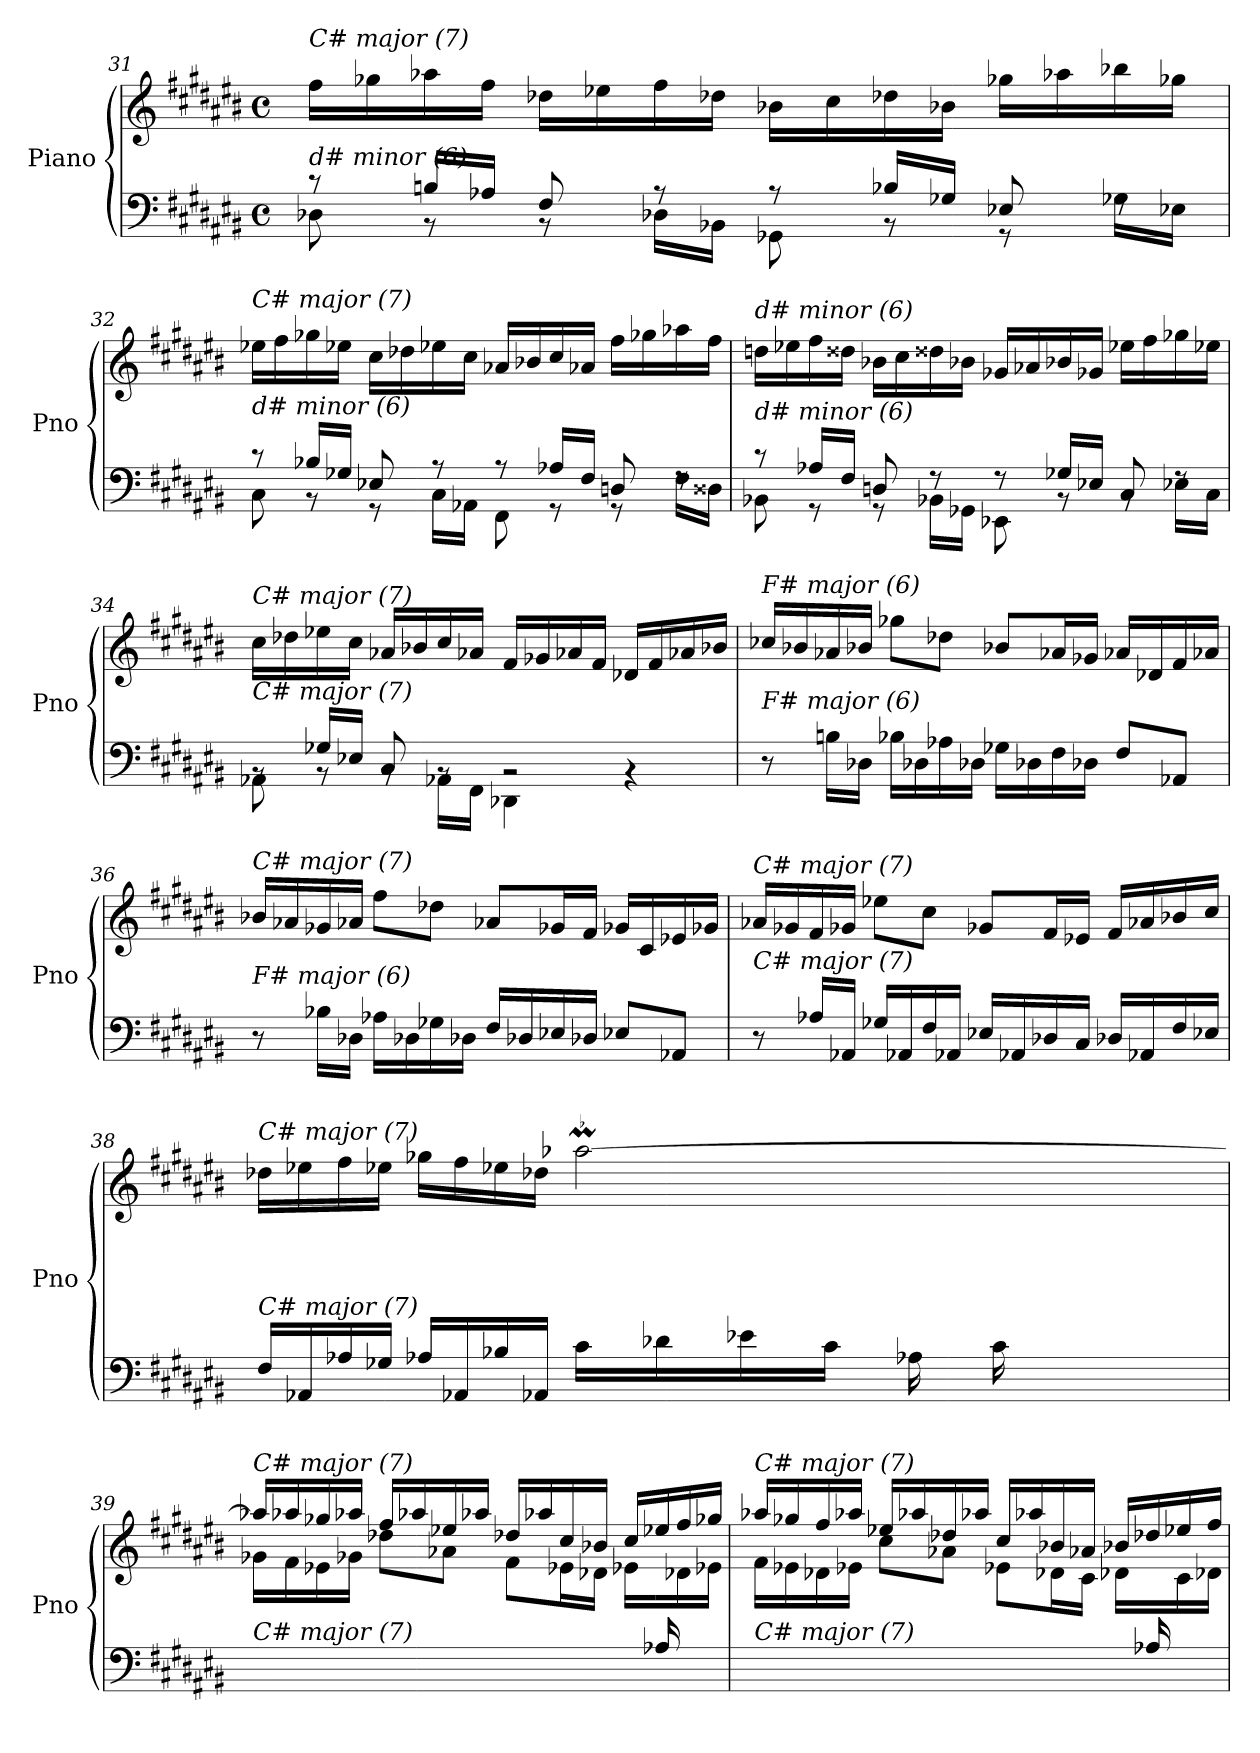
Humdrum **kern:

**kern	**kern
*part1	*part1
*staff2	*staff1
*I"Piano	*
*I'Pno	*
!!LO:PB:g=z
*clefF4	*clefG2
*k[f#c#g#d#a#e#b#]	*k[f#c#g#d#a#e#b#]
*M4/4	*M4/4
*met(c)	*met(c)
=31	=31
*^	*
!	!	!LO:TX:i:t=C# major (7)
!LO:TX:i:t=d# minor (6)	!	!
8r	8D-Xi\	16ff#i\LL
.	.	16gg-Xi\
16Bn/LL	8r	16aa-Xi\
16A-Xi/JJ	.	16ff#i\JJ
8F#i/	8r	16dd-Xi\LL
.	.	16ee-Xi\
8r	16D-Xi\LL	16ff#i\
.	16BB-Xi\JJ	16dd-Xi\JJ
8r	8GG-Xi\	16b-Xi\LL
.	.	16cc#i\
16B-Xi/LL	8r	16dd-Xi\
16G-Xi/JJ	.	16b-Xi\JJ
8E-Xi/	8r	16gg-Xi\LL
.	.	16aa-Xi\
8rF	16G-Xi\LL	16bb-Xi\
.	16E-Xi\JJ	16gg-Xi\JJ
=32	=32	=32
!	!	!LO:TX:i:t=C# major (7)
!LO:TX:i:t=d# minor (6)	!	!
8r	8C#i\	16ee-Xi\LL
.	.	16ff#i\
16B-Xi/LL	8r	16gg-Xi\
16G-Xi/JJ	.	16ee-Xi\JJ
8E-Xi/	8r	16cc#i\LL
.	.	16dd-Xi\
8r	16C#i\LL	16ee-Xi\
.	16AA-Xi\JJ	16cc#i\JJ
8r	8FF#i\	16a-Xi/LL
.	.	16b-Xi/
16A-Xi/LL	8r	16cc#i/
16F#i/JJ	.	16a-Xi/JJ
8Dni/	8r	16ff#i\LL
.	.	16gg-Xi\
8rF	16F#i\LL	16aa-Xi\
.	16D##Xi\JJ	16ff#i\JJ
=33	=33	=33
!	!	!LO:TX:i:t=d# minor (6)
!LO:TX:i:t=d# minor (6)	!	!
8r	8BB-Xi\	16ddni\LL
.	.	16ee-Xi\
16A-Xi/LL	8r	16ff#i\
16F#i/JJ	.	16dd##i\JJ
8Dni/	8r	16b-Xi\LL
.	.	16cc#i\
8r	16BB-Xi\LL	16dd##Xi\
.	16GG-Xi\JJ	16b-Xi\JJ
8r	8EE-Xi\	16g-Xi/LL
.	.	16a-Xi/
16G-Xi/LL	8rBB	16b-Xi/
16E-Xi/JJ	.	16g-Xi/JJ
8C#i/	8rBB	16ee-Xi\LL
.	.	16ff#i\
8rF	16E-Xi\LL	16gg-Xi\
.	16C#i\JJ	16ee-Xi\JJ
!!LO:LB:g=z
=34	=34	=34
!	!	!LO:TX:i:t=C# major (7)
!LO:TX:i:t=C# major (7)	!	!
8rBB	8AA-Xi\	16cc#i\LL
.	.	16dd-Xi\
16G-Xi/LL	8rBB	16ee-Xi\
16E-Xi/JJ	.	16cc#i\JJ
8C#i/	8rBB	16a-Xi/LL
.	.	16b-Xi/
8rBB	16AA-Xi\LL	16cc#i/
.	16FF#i\JJ	16a-Xi/JJ
2rBB	4DD-Xi\	16f#i/LL
.	.	16g-Xi/
.	.	16a-Xi/
.	.	16f#i/JJ
.	4rBB	16d-Xi/LL
.	.	16f#i/
.	.	16a-Xi/
.	.	16b-Xi/JJ
*v	*v	*
=35	=35
!	!LO:TX:i:t=F# major (6)
!LO:TX:i:t=F# major (6)	!
8r	16cc-Xj/LL
.	16b-Xi/
16Bn\LL	16a-Xi/
16D-Xi\JJ	16b-Xi/JJ
16B-Xi\LL	8gg-Xi\L
16D-Xi\	.
16A-Xi\	8dd-Xi\J
16D-Xi\JJ	.
16G-Xi\LL	8b-Xi/L
16D-Xi\	.
16F#i\	16a-Xi/L
16D-Xi\JJ	16g-Xi/JJ
8F#i/L	16a-Xi/LL
.	16d-Xi/
8AA-Xi/J	16f#i/
.	16a-Xi/JJ
=36	=36
!	!LO:TX:i:t=C# major (7)
!LO:TX:i:t=F# major (6)	!
8r	16b-Xi/LL
.	16a-Xi/
16B-Xi\LL	16g-Xi/
16D-Xi\JJ	16a-Xi/JJ
16A-Xi\LL	8ff#i\L
16D-Xi\	.
16G-Xi\	8dd-Xi\J
16D-Xi\JJ	.
16F#i/LL	8a-Xi/L
16D-Xi/	.
16E-Xi/	16g-Xi/L
16D-Xi/JJ	16f#i/JJ
8E-Xi/L	16g-Xi/LL
.	16c#i/
8AA-Xi/J	16e-Xi/
.	16g-Xi/JJ
!!LO:LB:g=z
=37	=37
!	!LO:TX:i:t=C# major (7)
!LO:TX:i:t=C# major (7)	!
8r	16a-Xi/LL
.	16g-Xi/
16A-Xi/LL	16f#i/
16AA-Xi/JJ	16g-Xi/JJ
16G-Xi/LL	8ee-Xi\L
16AA-Xi/	.
16F#i/	8cc#i\J
16AA-Xi/JJ	.
16E-Xi/LL	8g-Xi/L
16AA-Xi/	.
16D-Xi/	16f#i/L
16C#i/JJ	16e-Xi/JJ
16D-Xi/LL	16f#i/LL
16AA-Xi/	16a-Xi/
16F#i/	16b-Xi/
16E-Xi/JJ	16cc#i/JJ
=38	=38
*^	*^
*	*	*	*^
!	!	!LO:TX:i:t=C# major (7)	!	!
!LO:TX:i:t=C# major (7)	!	!	!	!
2ryy	16F#i/LL	16dd-Xi\LL	2ryy	2..ryy
.	16AA-Xi/	16ee-Xi\	.	.
.	16A-Xi/	16ff#i\	.	.
.	16G-Xi/JJ	16ee-Xi\JJ	.	.
.	16A-Xi/LL	16gg-Xi\LL	.	.
.	16AA-Xi/	16ff#i\	.	.
.	16B-Xi/	16ee-Xi\	.	.
.	16AA-Xi/JJ	16dd-Xi\JJ	.	.
2ryy	16c#i\LL	[2aa-XMi\	32bb-X!iyy	.
.	.	.	32aa-X!iyy	.
.	16d-Xi\	.	32ggn!iyy	.
.	.	.	32aa-X!iyy	.
.	16e-Xi\	.	32bb-X!iyy	.
.	.	.	32aa-X!iyy	.
.	16c#i\JJ	.	32bb-X!iyy	.
.	.	.	32aa-X!iyy	.
.	16A-Xi\LL	.	32bb-X!iyy	.
.	.	.	32aa-X!iyy	.
.	16c#i\	.	32bb-X!iyy	.
.	.	.	32aa-X!iyy	.
.	8ryy	.	32bb-X!iyy	16e-Xi\
.	.	.	32aa-X!iyy	.
.	.	.	32bb-X!iyy	16f#i\JJ
.	.	.	32aa-X!iyy	.
*v	*v	*	*	*
*	*	*v	*v
=39	=39	=39
!	!LO:TX:i:t=C# major (7)	!
!LO:TX:i:t=C# major (7)	!	!
2ryy	16aa-Xi/LL]	16g-Xi\LL
.	16aa-Xi/	16f#i\
.	16gg-Xi/	16e-Xi\
.	16aa-Xi/JJ	16g-Xi\JJ
.	16ff#i/LL	8dd-Xi\L
.	16aa-Xi/	.
.	16ee-Xi/	8a-Xi\J
.	16aa-Xi/JJ	.
4ryy	16dd-Xi/LL	8f#i\L
.	16aa-Xi/	.
.	16cc#i/	16e-Xi\L
.	16b-Xi/JJ	16d-Xi\JJ
16ryy	16cc#i/LL	16e-Xi\LL
16A-Xi/	16ee-Xi/	16ryy
8ryy	16ff#i/	16d-Xi\
.	16gg-Xi/JJ	16e-Xi\JJ
!!LO:LB:g=z	!!
=40	=40	=40
!	!LO:TX:i:t=C# major (7)	!
!LO:TX:i:t=C# major (7)	!	!
2ryy	16aa-Xi/LL	16f#i\LL
.	16gg-Xi/	16e-Xi\
.	16ff#i/	16d-Xi\
.	16aa-Xi/JJ	16e-Xi\JJ
.	16ee-Xi/LL	8cc#i\L
.	16aa-Xi/	.
.	16dd-Xi/	8a-Xi\J
.	16aa-Xi/JJ	.
4ryy	16cc#i/LL	8e-Xi\L
.	16aa-Xi/	.
.	16b-Xi/	16d-Xi\L
.	16a-Xi/JJ	16c#i\JJ
16ryy	16b-Xi/LL	16d-Xi\LL
16A-Xi/	16dd-Xi/	16ryy
8ryy	16ee-Xi/	16c#i\
.	16ff#i/JJ	16d-Xi\JJ
*	*v	*v
=	=
*-	*-
